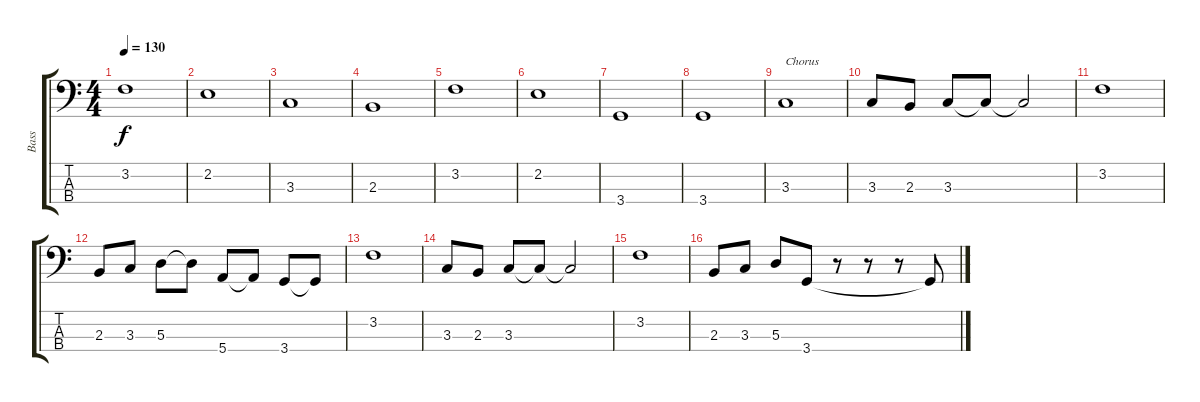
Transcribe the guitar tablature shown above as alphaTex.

\track ("Bass" "Bass") {instrument acousticguitarnylon}
\staff {score tabs}
\tuning (G2 D2 A1 E1) {hide}
\ts (4 4)
\tempo 130
\clef f4
\ks c
3.2.1{dy f} |
2.2.1 |
3.3.1 |
2.3.1 |
3.2.1 |
2.2.1 |
3.4.1 |
3.4.1 |
3.3.1{txt "Chorus"} |
3.3.8 2.3.8 3.3.8 3.3{t}.8 3.3{t}.2 |
3.2.1 |
2.3.8 3.3.8 5.3.8 5.3{t}.8 5.4.8 5.4{t}.8 3.4.8 3.4{t}.8 |
3.2.1 |
3.3.8 2.3.8 3.3.8 3.3{t}.8 3.3{t}.2 |
3.2.1 |
2.3.8 3.3.8 5.3.8 3.4.8 r.8 r.8 r.8 3.4{t}.8
